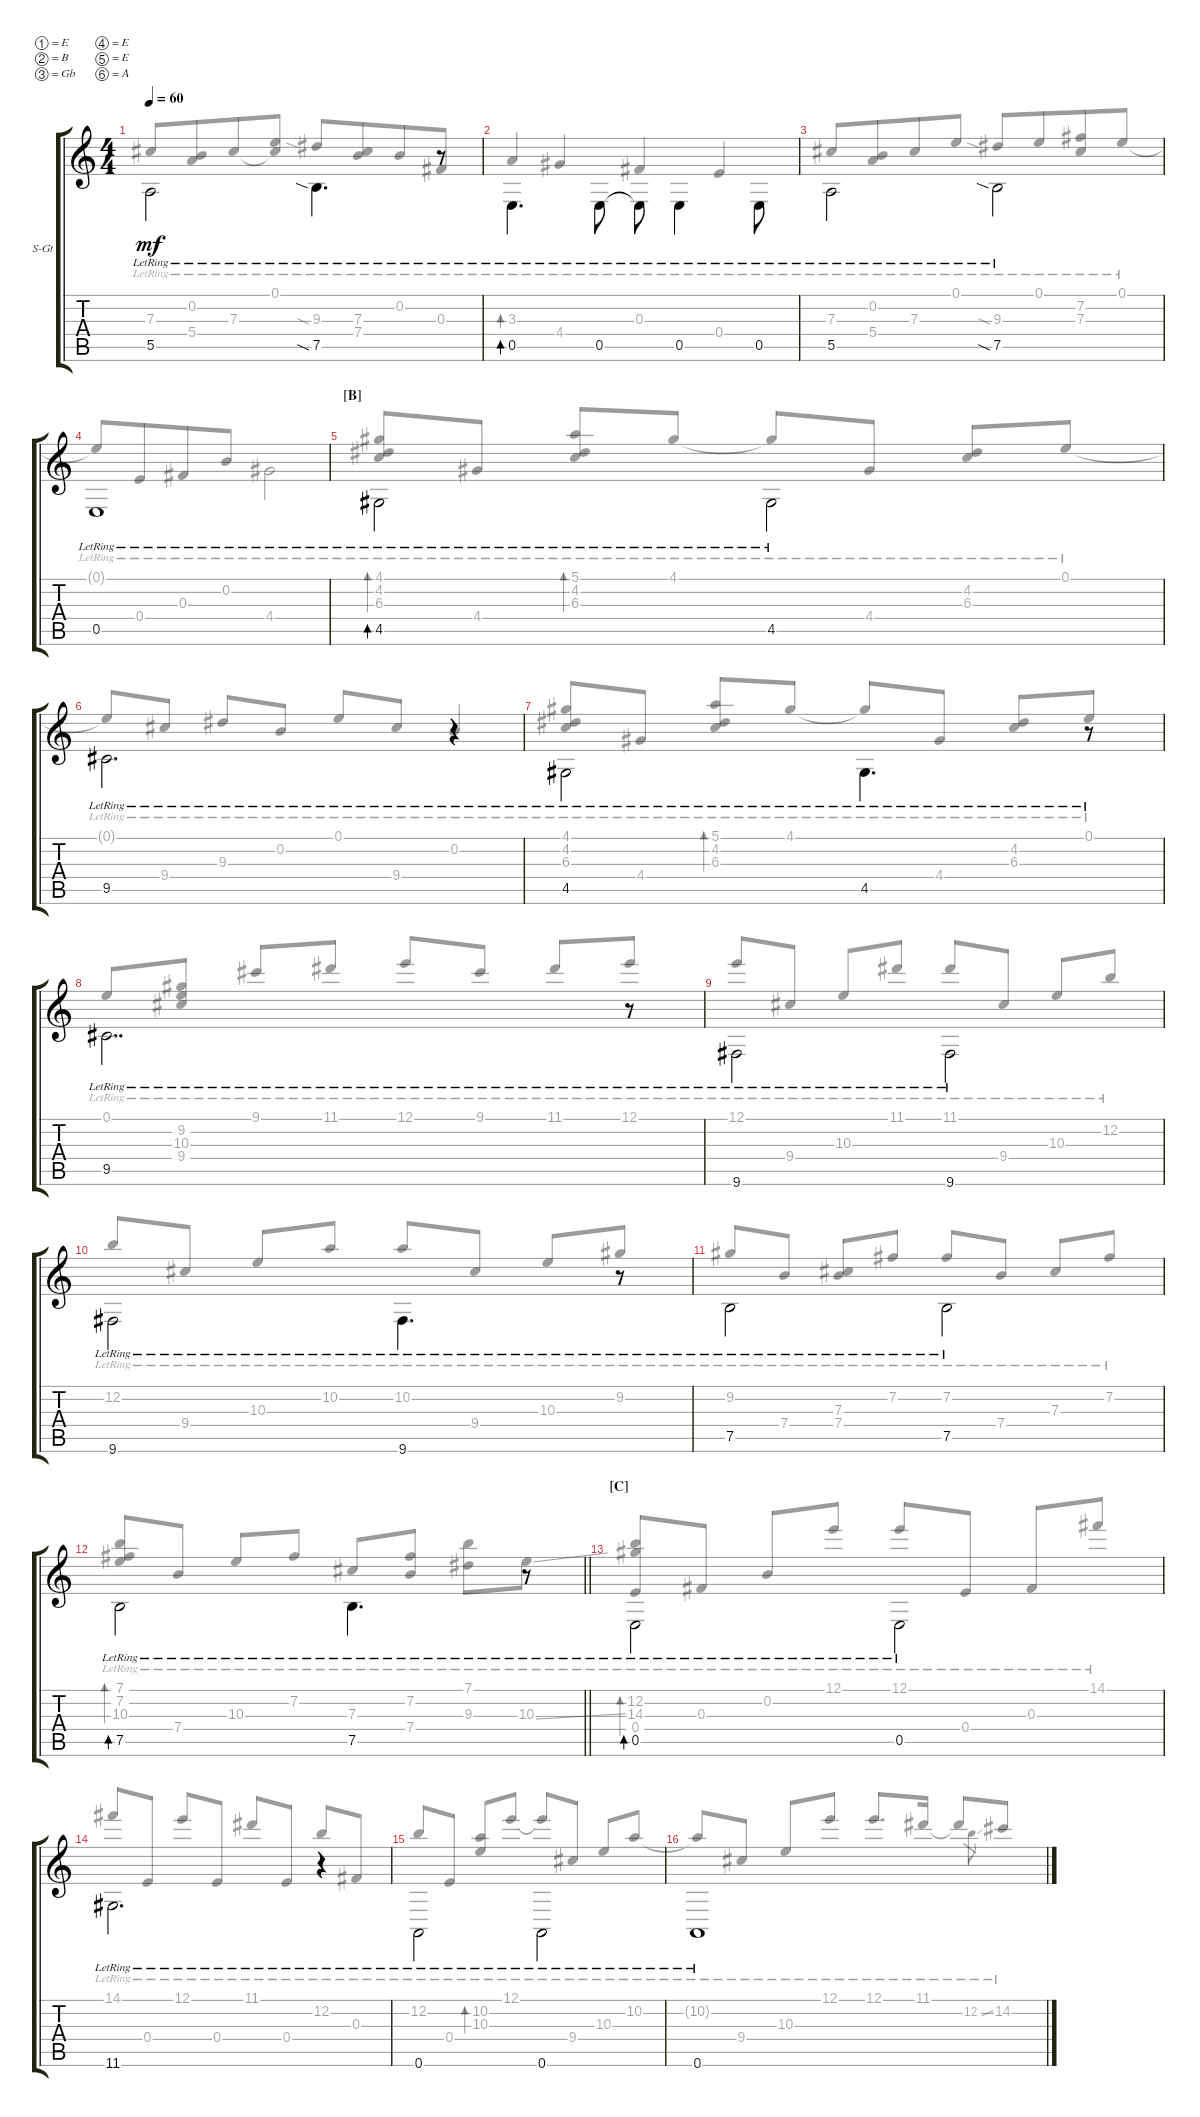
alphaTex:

\defaultSystemsLayout 4
\bracketExtendMode groupsimilarinstruments
\firstSystemTrackNameOrientation horizontal
\otherSystemsTrackNameOrientation horizontal
\track ("Steel Guitar" "S-Gt") {instrument acousticguitarsteel}
\staff {score tabs}
\tuning (E4 B3 Gb3 E3 E2 A1)
\voice
\ts (4 4)
\tempo 60
\clef g2
\ks c
5.5{lr}.2{dy mf beam invert} 7.5{sia lr}.4{d beam invert} r.8{beam invert} |
0.5{lr}.4{d bd 0 beam invert} 0.5{lr}.8{beam invert} 0.5{lr t}.8{beam invert} 0.5{lr}.4{beam invert} 0.5{lr}.8{beam invert} |
5.5{lr}.2{beam invert} 7.5{sia lr}.2{beam invert} |
0.5{lr}.1{beam invert} |
\section ("B" "")
4.5{lr}.2{bd 0 beam invert} 4.5{lr}.2{beam invert} |
9.5{lr}.2{d beam invert} r.4{beam invert} |
4.5{lr}.2{beam invert} 4.5{lr}.4{d beam invert} r.8{beam invert} |
9.5{lr}.2{dd beam invert} r.8{beam invert} |
9.6{lr}.2{beam invert} 9.6{lr}.2{beam invert} |
9.6{lr}.2{beam invert} 9.6{lr}.4{d beam invert} r.8{beam invert} |
7.5{lr}.2{beam invert} 7.5{lr}.2{beam invert} |
\barLineRight lightlight
7.5{lr}.2{bd 0 beam invert} 7.5{lr}.4{d beam invert} r.8{beam invert} |
\section ("C" "")
0.5{lr}.2{bd 0 beam invert} 0.5{lr}.2{beam invert} |
11.6{lr}.2{d beam invert} r.4{beam invert} |
0.6{lr}.2{beam invert} 0.6{lr}.2{beam invert} |
0.6{lr}.1{beam invert}
\voice
\clef g2
\ottava regular
\simile none
\ks c
7.3{lr}.8{dy mf beam invert beam merge} (0.2{lr} 5.4{lr}).8{beam merge} 7.3{lr}.8{beam merge} (0.1{lr} 7.3{lr t}).8 9.3{sia lr}.8{beam invert beam merge} (7.3{lr} 7.4{lr}).8{beam merge} 0.2{lr}.8{beam merge} 0.3{lr}.8 |
3.3{lr}.4{bd 30 beam invert beam merge} 4.4{lr}.4{beam invert beam merge} 0.3{lr}.4{beam invert beam merge} 0.4{lr}.4{beam invert beam merge} |
7.3{lr}.8{beam invert beam merge} (0.2{lr} 5.4{lr}).8{beam merge} 7.3{lr}.8{beam merge} 0.1{lr}.8 9.3{sia lr}.8{beam invert beam merge} 0.1{lr}.8{beam merge} (7.2{lr} 7.3{lr}).8{beam merge} 0.1{lr}.8 |
0.1{lr t}.8{beam invert beam merge} 0.4{lr}.8{beam merge} 0.3{lr}.8{beam merge} 0.2{lr}.8 4.4{lr}.2 |
(6.3{lr} 4.2{lr} 4.1{lr}).8{bd 30 beam invert} 4.4{lr}.8 (6.3{lr} 4.2{lr} 5.1{lr}).8{bd 30 beam invert} 4.1{lr}.8 4.1{lr t}.8{beam invert} 4.4{lr}.8 (6.3{lr} 4.2{lr}).8{beam invert} 0.1{lr}.8 |
0.1{lr t}.8{beam invert} 9.4{lr}.8 9.3{lr}.8{beam invert} 0.2{lr}.8 0.1{lr}.8{beam invert} 9.4{lr}.8 0.2{lr}.4{beam invert} |
(6.3{lr} 4.2{lr} 4.1{lr}).8 4.4{lr}.8{beam invert} (6.3{lr} 4.2{lr} 5.1{lr}).8{bd 30 beam invert} 4.1{lr}.8 4.1{lr t}.8{beam invert} 4.4{lr}.8 (6.3{lr} 4.2{lr}).8{beam invert} 0.1{lr}.8 |
0.1{lr}.8{beam invert} (9.2{lr} 10.3{lr} 9.4{lr}).8 9.1{lr}.8{beam invert} 11.1{lr}.8 12.1{lr}.8{beam invert} 9.1{lr}.8 11.1{lr}.8{beam invert} 12.1{lr}.8 |
12.1{lr}.8{beam invert} 9.4{lr}.8 10.3{lr}.8{beam invert} 11.1{lr}.8 11.1{lr}.8{beam invert} 9.4{lr}.8 10.3{lr}.8{beam invert} 12.2{lr}.8 |
12.2{lr}.8{beam invert} 9.4{lr}.8 10.3{lr}.8{beam invert} 10.2{lr}.8 10.2{lr}.8{beam invert} 9.4{lr}.8 10.3{lr}.8{beam invert} 9.2{lr}.8 |
9.2{lr}.8{beam invert} 7.4{lr}.8 (7.4{lr} 7.3{lr}).8{beam invert} 7.2{lr}.8 7.2{lr}.8{beam invert} 7.4{lr}.8 7.3{lr}.8{beam invert} 7.2{lr}.8 |
\barLineRight lightlight
(7.1{lr} 7.2{lr} 10.3{lr}).8{bd 30 beam invert} 7.4{lr}.8 10.3{lr}.8{beam invert} 7.2{lr}.8 7.3{lr}.8{beam invert} (7.4{lr} 7.2{lr}).8 (9.3{lr} 7.1{lr}).8 10.3{ss lr}.8 |
(0.4{lr} 14.3{lr} 12.2{lr}).8{bd 30 beam invert} 0.3{lr}.8 0.2{lr}.8{beam invert} 12.1{lr}.8 12.1{lr}.8{beam invert} 0.4{lr}.8 0.3{lr}.8{beam invert} 14.1{lr}.8 |
14.1{lr}.8{beam invert} 0.4{lr}.8 12.1{lr}.8{beam invert} 0.4{lr}.8 11.1{lr}.8{beam invert} 0.4{lr}.8 12.2{lr}.8{beam invert} 0.3{lr}.8 |
12.2{lr}.8{beam invert} 0.4{lr}.8 (10.3{lr} 10.2{lr}).8{bd 30 beam invert} 12.1{lr}.8 12.1{lr t}.8{beam invert} 9.4{lr}.8 10.3{lr}.8{beam invert} 10.2{lr}.8 |
10.2{lr t}.8{beam invert} 9.4{lr}.8 10.3{lr}.8{beam invert} 12.1{lr}.8 12.1{lr}.8{d beam invert} 11.1{lr}.16 11.1{lr t}.8{beam invert} 12.2{ss lr}.8{gr} 14.2{lr}.8{beam invert}
